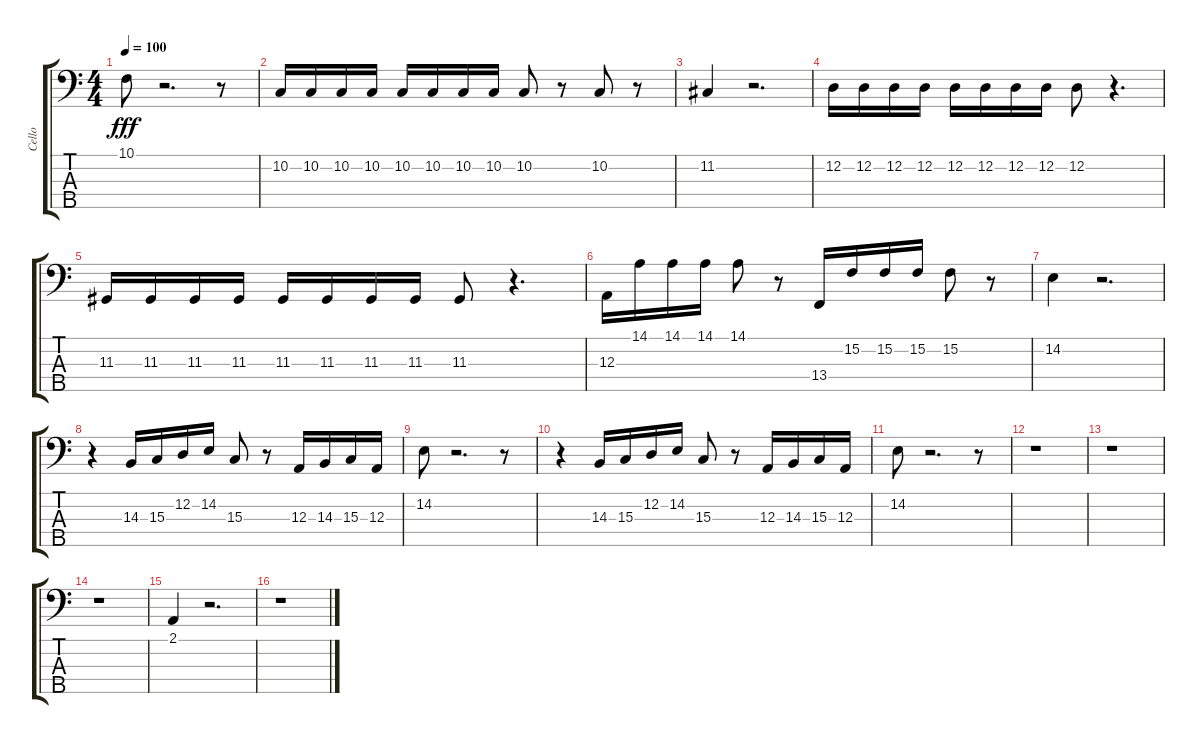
\track ("Cello" "Cello") {instrument stringensemble1}
\staff {score tabs}
\tuning (G2 D2 A1 E1 B0) {hide}
\ts (4 4)
\tempo 100
\clef f4
\ks c
10.1.8{dy fff} r.2{d} r.8 |
10.2.16 10.2.16 10.2.16 10.2.16 10.2.16 10.2.16 10.2.16 10.2.16 10.2.8 r.8 10.2.8 r.8 |
11.2.4 r.2{d} |
12.2.16 12.2.16 12.2.16 12.2.16 12.2.16 12.2.16 12.2.16 12.2.16 12.2.8 r.4{d} |
11.3.16 11.3.16 11.3.16 11.3.16 11.3.16 11.3.16 11.3.16 11.3.16 11.3.8 r.4{d} |
12.3.16 14.1.16 14.1.16 14.1.16 14.1.8 r.8 13.4.16 15.2.16 15.2.16 15.2.16 15.2.8 r.8 |
14.2.4 r.2{d} |
r.4 14.3.16 15.3.16 12.2.16 14.2.16 15.3.8 r.8 12.3.16 14.3.16 15.3.16 12.3.16 |
14.2.8 r.2{d} r.8 |
r.4 14.3.16 15.3.16 12.2.16 14.2.16 15.3.8 r.8 12.3.16 14.3.16 15.3.16 12.3.16 |
14.2.8 r.2{d} r.8 |
r.1 |
r.1 |
r.1 |
2.1.4 r.2{d} |
r.1
